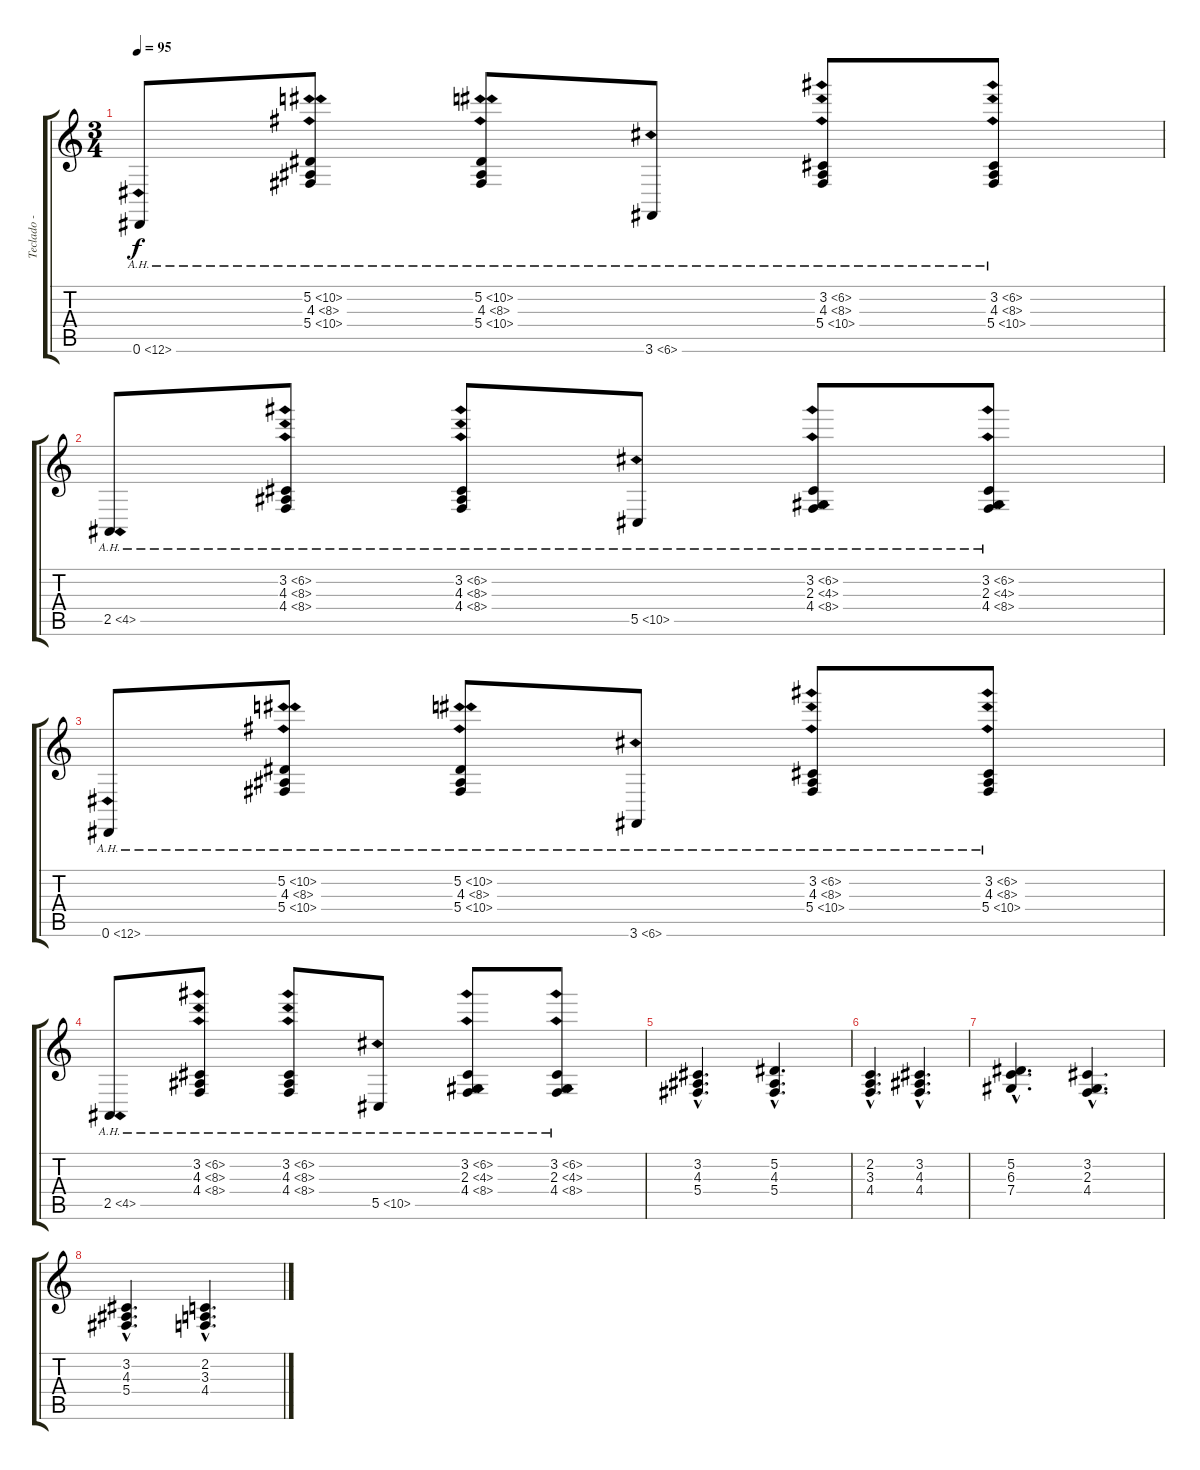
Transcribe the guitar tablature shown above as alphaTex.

\track ("Teclado - Mao Esquerda" "Teclado - ") {instrument stringensemble1}
\staff {score tabs}
\tuning (Eb4 Bb3 Gb3 Db3 Ab2 Eb2) {hide}
\ts (3 4)
\tempo 95
\clef g2
\ks c
0.6{ah 12}.8{dy f volume 10} (5.2{ah 5} 4.3{ah 4} 5.4{ah 5}).8 (5.2{ah 5} 4.3{ah 4} 5.4{ah 5}).8 3.6{ah 3}.8 (3.2{ah 3} 4.3{ah 4} 5.4{ah 5}).8 (3.2{ah 3} 4.3{ah 4} 5.4{ah 5}).8 |
2.5{ah 2}.8 (3.2{ah 3} 4.3{ah 4} 4.4{ah 4}).8 (3.2{ah 3} 4.3{ah 4} 4.4{ah 4}).8 5.5{ah 5}.8 (3.2{ah 3} 2.3{ah 2} 4.4{ah 4}).8 (3.2{ah 3} 2.3{ah 2} 4.4{ah 4}).8 |
0.6{ah 12}.8 (5.2{ah 5} 4.3{ah 4} 5.4{ah 5}).8 (5.2{ah 5} 4.3{ah 4} 5.4{ah 5}).8 3.6{ah 3}.8 (3.2{ah 3} 4.3{ah 4} 5.4{ah 5}).8 (3.2{ah 3} 4.3{ah 4} 5.4{ah 5}).8 |
2.5{ah 2}.8 (3.2{ah 3} 4.3{ah 4} 4.4{ah 4}).8 (3.2{ah 3} 4.3{ah 4} 4.4{ah 4}).8 5.5{ah 5}.8 (3.2{ah 3} 2.3{ah 2} 4.4{ah 4}).8 (3.2{ah 3} 2.3{ah 2} 4.4{ah 4}).8 |
(3.2{hac} 4.3{hac} 5.4{hac}).4{d} (5.2{hac} 4.3{hac} 5.4{hac}).4{d} |
(2.2{hac} 3.3{hac} 4.4{hac}).4{d} (3.2{hac} 4.3{hac} 4.4{hac}).4{d} |
(5.2{hac} 6.3{hac} 7.4{hac}).4{d} (3.2{hac} 2.3{hac} 4.4{hac}).4{d} |
(3.2{hac} 4.3{hac} 5.4{hac}).4{d} (2.2{hac} 3.3{hac} 4.4{hac}).4{d}
